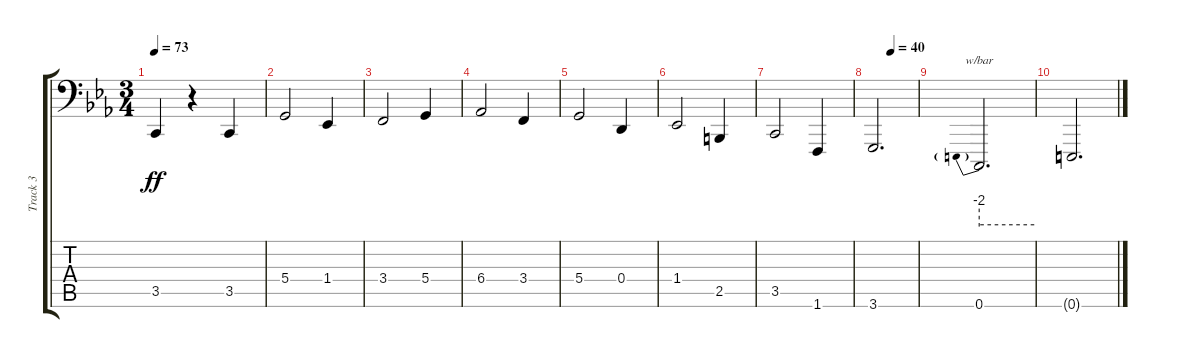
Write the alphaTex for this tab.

\track ("Track 3" "Track 3") {instrument churchorgan}
\staff {score tabs}
\tuning (E3 B2 G2 D2 A1 E1) {hide}
\ts (3 4)
\tempo 73
\clef f4
\ks cminor
3.5.4{dy ff} r.4 3.5.4 |
5.4.2 1.4.4 |
3.4.2 5.4.4 |
6.4.2 3.4.4 |
5.4.2 0.4.4 |
1.4.2 2.5.4 |
3.5.2 1.6.4 |
\tempo (40 0.4166666666666667)
3.6.2{d} |
0.6.2{d tbe (predive default 0 -8 60 -8)} |
0.6{t}.2{d}
